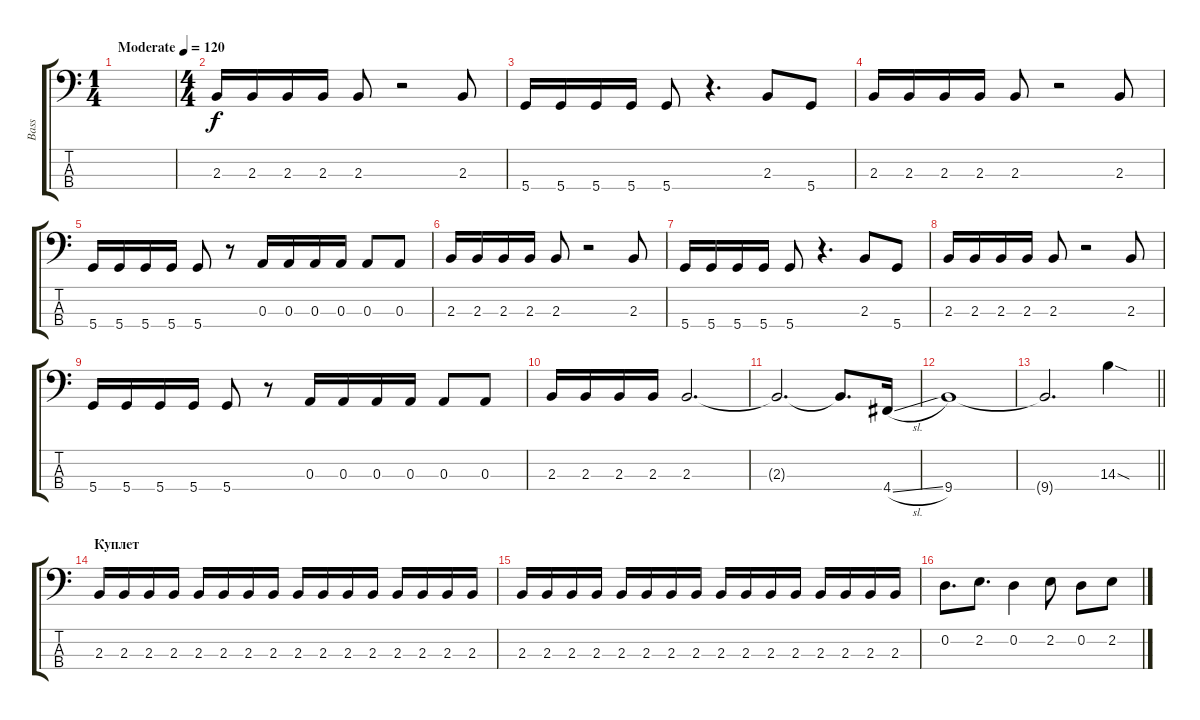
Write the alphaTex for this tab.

\track ("Bass" "Bass") {instrument electricbassfinger}
\staff {score tabs}
\tuning (G2 D2 A1 D1) {hide}
\ts (1 4)
\tempo (120 "Moderate")
\clef f4
\ks c
|
\ts (4 4)
2.3.16 2.3.16 2.3.16 2.3.16 2.3.8 r.2 2.3.8 |
5.4.16 5.4.16 5.4.16 5.4.16 5.4.8 r.4{d} 2.3.8 5.4.8 |
2.3.16 2.3.16 2.3.16 2.3.16 2.3.8 r.2 2.3.8 |
5.4.16 5.4.16 5.4.16 5.4.16 5.4.8 r.8 0.3.16 0.3.16 0.3.16 0.3.16 0.3.8 0.3.8 |
2.3.16 2.3.16 2.3.16 2.3.16 2.3.8 r.2 2.3.8 |
5.4.16 5.4.16 5.4.16 5.4.16 5.4.8 r.4{d} 2.3.8 5.4.8 |
2.3.16 2.3.16 2.3.16 2.3.16 2.3.8 r.2 2.3.8 |
5.4.16 5.4.16 5.4.16 5.4.16 5.4.8 r.8 0.3.16 0.3.16 0.3.16 0.3.16 0.3.8 0.3.8 |
2.3.16 2.3.16 2.3.16 2.3.16 2.3.2{d} |
2.3{t}.2{d} 2.3{t}.8{d} 4.4{sl}.16 |
9.4.1 |
\barLineRight lightlight
9.4{t}.2{d} 14.3{sod}.4 |
\section ("" "Куплет")
2.3.16 2.3.16 2.3.16 2.3.16 2.3.16 2.3.16 2.3.16 2.3.16 2.3.16 2.3.16 2.3.16 2.3.16 2.3.16 2.3.16 2.3.16 2.3.16 |
2.3.16 2.3.16 2.3.16 2.3.16 2.3.16 2.3.16 2.3.16 2.3.16 2.3.16 2.3.16 2.3.16 2.3.16 2.3.16 2.3.16 2.3.16 2.3.16 |
0.2.8{d} 2.2.8{d} 0.2.4 2.2.8 0.2.8 2.2.8
